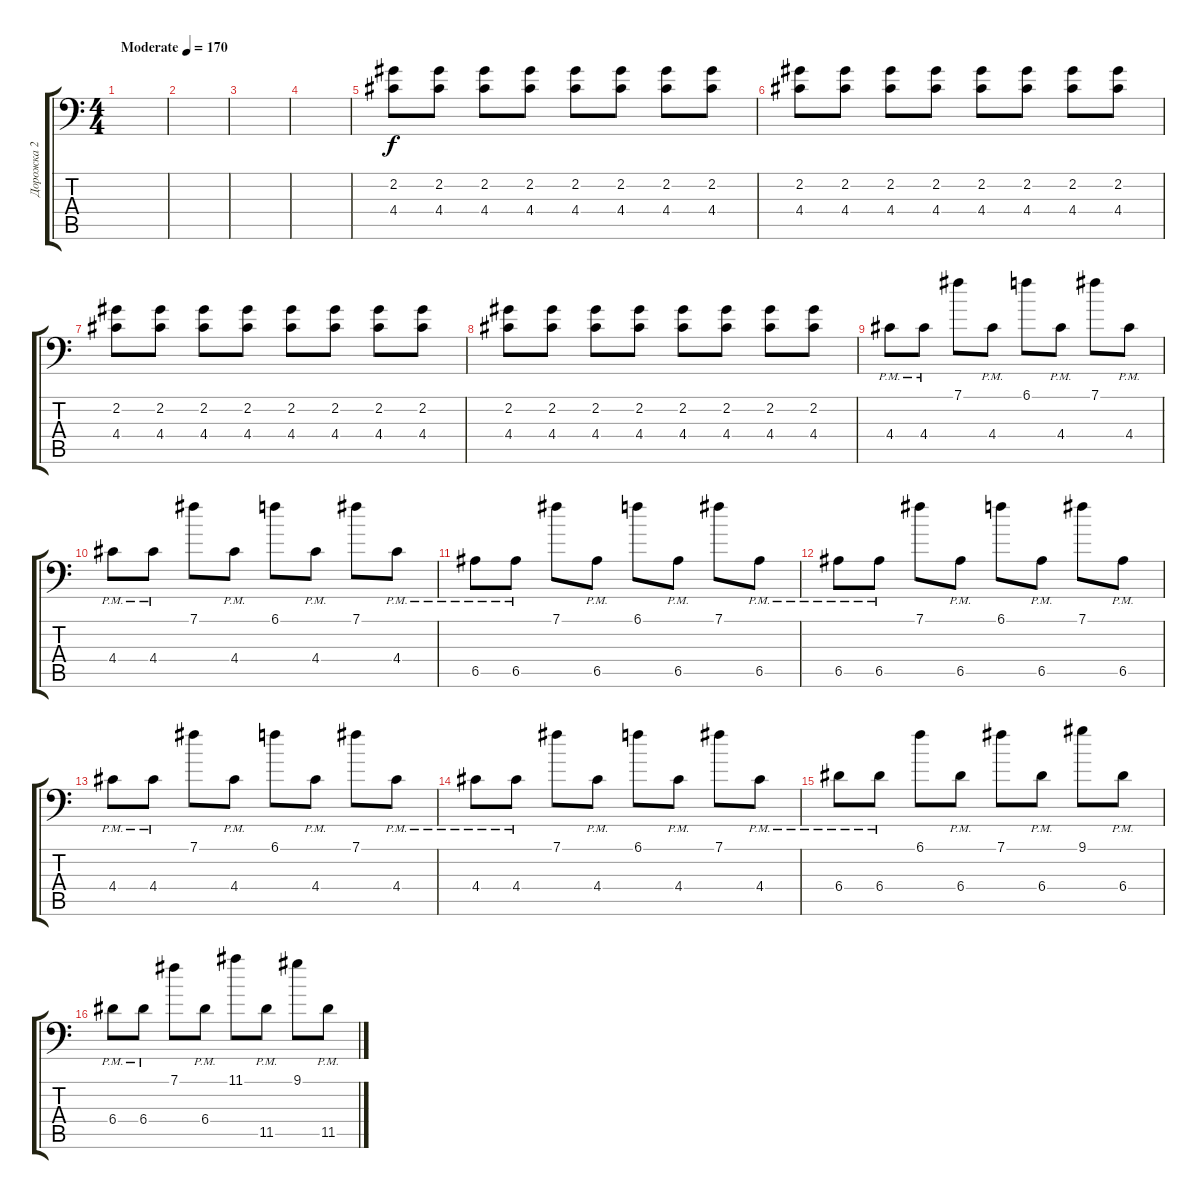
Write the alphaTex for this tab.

\track ("Дорожка 2" "Дорожка 2") {instrument distortionguitar}
\staff {score tabs}
\tuning (B3 Gb3 D3 A2 E2 A1) {hide}
\ts (4 4)
\tempo (170 "Moderate")
\clef f4
\ks c
|
|
|
|
(2.2 4.4).8 (2.2 4.4).8 (2.2 4.4).8 (2.2 4.4).8 (2.2 4.4).8 (2.2 4.4).8 (2.2 4.4).8 (2.2 4.4).8 |
(2.2 4.4).8 (2.2 4.4).8 (2.2 4.4).8 (2.2 4.4).8 (2.2 4.4).8 (2.2 4.4).8 (2.2 4.4).8 (2.2 4.4).8 |
(2.2 4.4).8 (2.2 4.4).8 (2.2 4.4).8 (2.2 4.4).8 (2.2 4.4).8 (2.2 4.4).8 (2.2 4.4).8 (2.2 4.4).8 |
(2.2 4.4).8 (2.2 4.4).8 (2.2 4.4).8 (2.2 4.4).8 (2.2 4.4).8 (2.2 4.4).8 (2.2 4.4).8 (2.2 4.4).8 |
4.4{pm}.8 4.4{pm}.8 7.1.8 4.4{pm}.8 6.1.8 4.4{pm}.8 7.1.8 4.4{pm}.8 |
4.4{pm}.8 4.4{pm}.8 7.1.8 4.4{pm}.8 6.1.8 4.4{pm}.8 7.1.8 4.4{pm}.8 |
6.5{pm}.8 6.5{pm}.8 7.1.8 6.5{pm}.8 6.1.8 6.5{pm}.8 7.1.8 6.5{pm}.8 |
6.5{pm}.8 6.5{pm}.8 7.1.8 6.5{pm}.8 6.1.8 6.5{pm}.8 7.1.8 6.5{pm}.8 |
4.4{pm}.8 4.4{pm}.8 7.1.8 4.4{pm}.8 6.1.8 4.4{pm}.8 7.1.8 4.4{pm}.8 |
4.4{pm}.8 4.4{pm}.8 7.1.8 4.4{pm}.8 6.1.8 4.4{pm}.8 7.1.8 4.4{pm}.8 |
6.4{pm}.8 6.4{pm}.8 6.1.8 6.4{pm}.8 7.1.8 6.4{pm}.8 9.1.8 6.4{pm}.8 |
6.4{pm}.8 6.4{pm}.8 7.1.8 6.4{pm}.8 11.1.8 11.5{pm}.8 9.1.8 11.5{pm}.8
